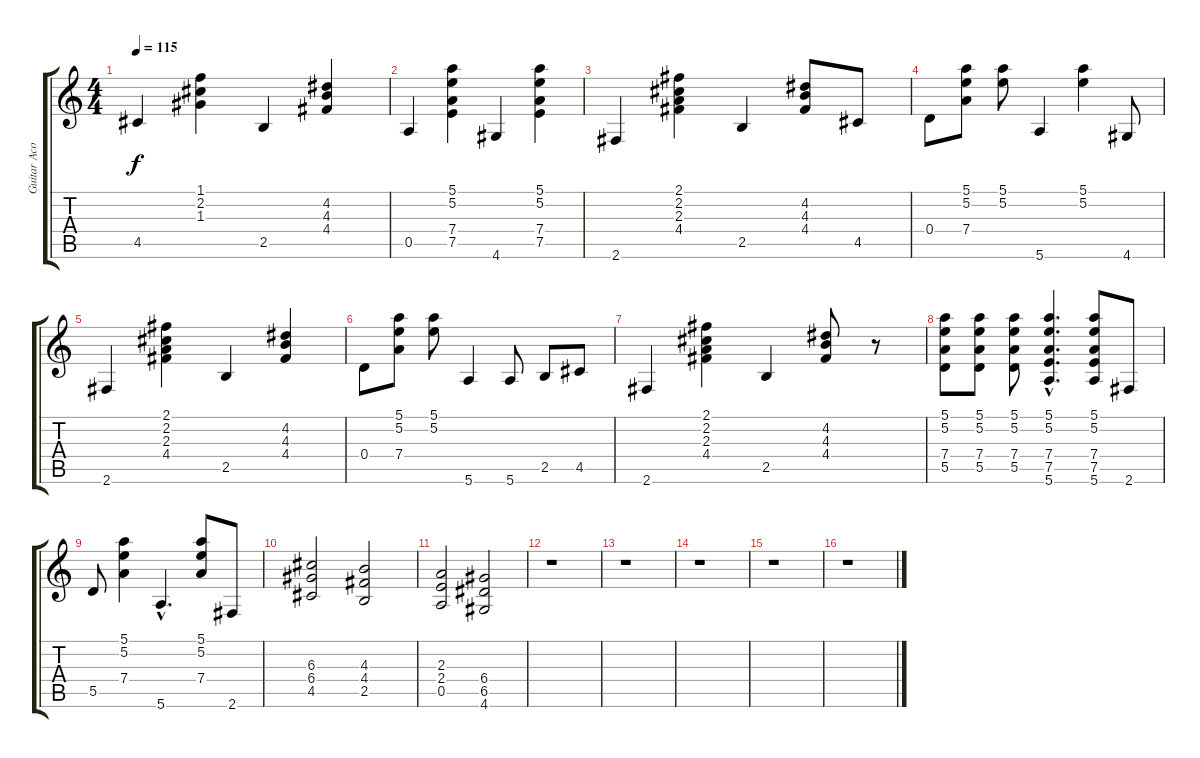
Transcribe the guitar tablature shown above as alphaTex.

\track ("Guitar Acoustic1" "Guitar Aco") {instrument acousticguitarsteel}
\staff {score tabs}
\tuning (E4 B3 G3 D3 A2 E2) {hide}
\ts (4 4)
\tempo 115
\clef g2
\ks c
4.5.4{dy f} (1.1 2.2 1.3).4 2.5.4 (4.2 4.3 4.4).4 |
0.5.4 (5.1 5.2 7.4 7.5).4 4.6.4 (5.1 5.2 7.4 7.5).4 |
2.6.4 (2.1 2.2 2.3 4.4).4 2.5.4 (4.2 4.3 4.4).8 4.5.8 |
0.4.8 (5.1 5.2 7.4).8 (5.1 5.2).8 5.6.4 (5.1 5.2).4 4.6.8 |
2.6.4 (2.1 2.2 2.3 4.4).4 2.5.4 (4.2 4.3 4.4).4 |
0.4.8 (5.1 5.2 7.4).8 (5.1 5.2).8 5.6.4 5.6.8 2.5.8 4.5.8 |
2.6.4 (2.1 2.2 2.3 4.4).4 2.5.4 (4.2 4.3 4.4).8 r.8 |
(5.1 5.2 7.4 5.5).8 (5.1 5.2 7.4 5.5).8 (5.1 5.2 7.4 5.5).8 (5.1{hac} 5.2{hac} 7.4{hac} 7.5{hac} 5.6{hac}).4{d} (5.1 5.2 7.4 7.5 5.6).8 2.6.8 |
5.5.8 (5.1 5.2 7.4).4 5.6{hac}.4{d} (5.1 5.2 7.4).8 2.6.8 |
(6.3 6.4 4.5).2 (4.3 4.4 2.5).2 |
(2.3 2.4 0.5).2 (6.4 6.5 4.6).2 |
r.1 |
r.1 |
r.1 |
r.1 |
r.1
